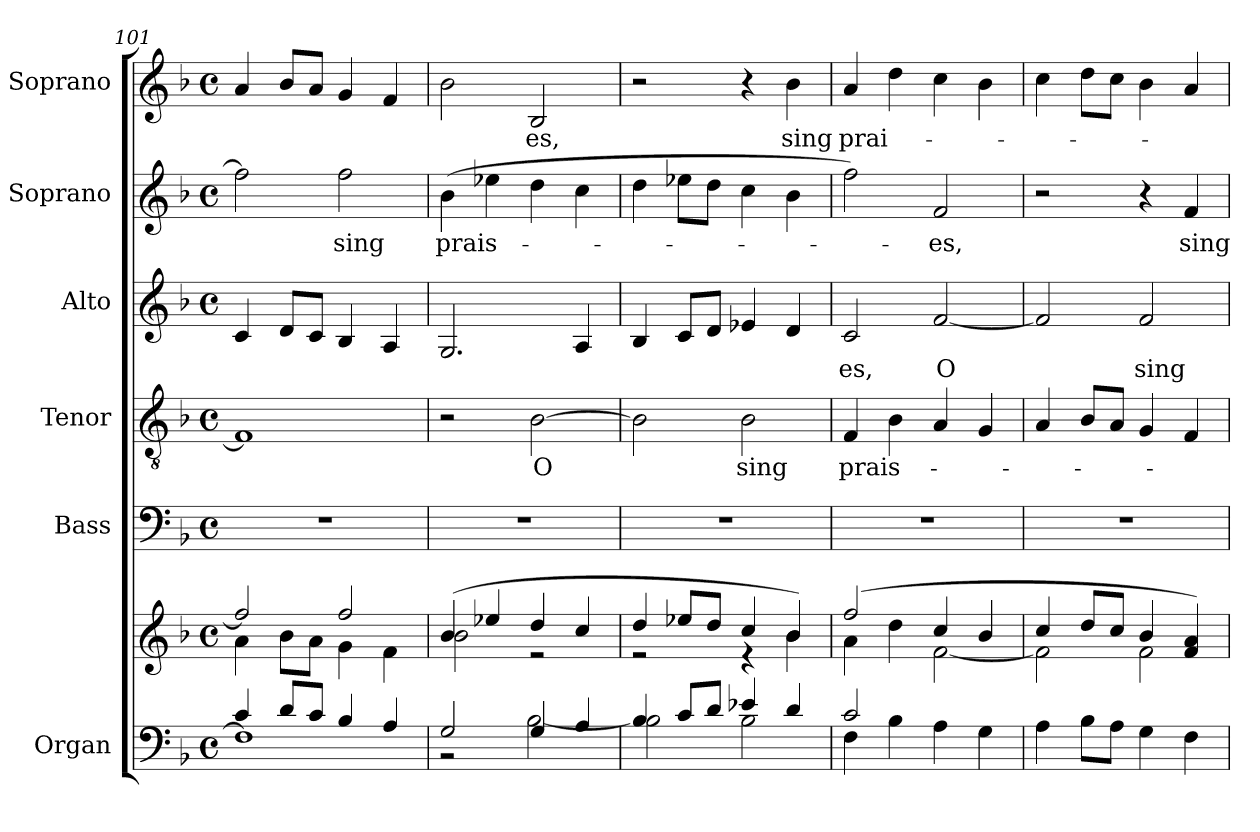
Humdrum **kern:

**kern	**kern	**kern	**kern	**text	**kern	**text	**kern	**text	**kern	**text
*part6	*part6	*part5	*part4	*part4	*part3	*part3	*part2	*part2	*part1	*part1
*staff7	*staff6	*staff5	*staff4	*staff4	*staff3	*staff3	*staff2	*staff2	*staff1	*staff1
*I"Organ	*	*I"Bass	*I"Tenor	*	*I"Alto	*	*I"Soprano	*	*I"Soprano	*
*I'Org.	*	*I'B.	*I'T.	*	*I'A.	*	*I'S.	*	*I'S.	*
*clefF4	*clefG2	*clefF4	*clefGv2	*	*clefG2	*	*clefG2	*	*clefG2	*
*	*	*	*ITrd7c12	*	*	*	*	*	*	*
*k[b-]	*k[b-]	*k[b-]	*k[b-]	*	*k[b-]	*	*k[b-]	*	*k[b-]	*
*F:	*F:	*F:	*F:	*	*F:	*	*F:	*	*F:	*
*M4/4	*M4/4	*M4/4	*M4/4	*	*M4/4	*	*M4/4	*	*M4/4	*
*met(c)	*met(c)	*met(c)	*met(c)	*	*met(c)	*	*met(c)	*	*met(c)	*
=101	=101	=101	=101	=101	=101	=101	=101	=101	=101	=101
*^	*^	*	*	*	*	*	*	*	*	*
4ci/	1Fi]	2ffi/]	4ai\	1r	1FFi]	.	4ci/	.	2ffi\]	.	4ai/	.
8di/L	.	.	8b-i\L	.	.	.	8di/L	.	.	.	8b-i/L	.
8ci/J	.	.	8ai\J	.	.	.	8ci/J	.	.	.	8ai/J	.
!	!	!	!	!	!	!	!	!	!	!LO:LY:b:color=#000000	!	!
4B-i/	.	2ffi/	4gi\	.	.	.	4B-i/	.	2ffi\	sing	4gi/	.
4Ai/	.	.	4fi\	.	.	.	4Ai/	.	.	.	4fi/	.
=102	=102	=102	=102	=102	=102	=102	=102	=102	=102	=102	=102	=102
!	!	!	!	!	!	!	!	!	!	!LO:LY:b:color=#000000	!	!
2Gi/	2r	(4b-i/	2b-i\	1r	2r	.	2.Gi/	.	(4b-i\	prais-	2b-i\	.
.	.	4ee-Xi/	.	.	.	.	.	.	4ee-Xi\	.	.	.
!	!	!	!	!	!	!LO:LY:b:color=#000000	!	!	!	!	!	!
!	!	!	!	!	!	!	!	!	!	!	!	!LO:LY:b:color=#000000
4Gi/	[<2B-i\	4ddi/	2r	.	[>2BB-i\	O	.	.	4ddi\	.	2B-i/	-es,
4Ai/	.	4cci/	.	.	.	.	4Ai/	.	4cci\	.	.	.
=103	=103	=103	=103	=103	=103	=103	=103	=103	=103	=103	=103	=103
4B-i/]	2B-i\	4ddi/	2r	1r	2BB-i\]	.	4B-i/	.	4ddi\	.	2r	.
8ci/L	.	8ee-Xi/L	.	.	.	.	8ci/L	.	8ee-Xi\L	.	.	.
8di/J	.	8ddi/J	.	.	.	.	8di/J	.	8ddi\J	.	.	.
!	!	!	!	!	!	!LO:LY:b:color=#000000	!	!	!	!	!	!
4e-Xi/	2B-i\	4cci/	4r	.	2BB-i\	sing	4e-Xi/	.	4cci\	.	4r	.
!	!	!	!	!	!	!	!	!	!	!	!	!LO:LY:b:color=#000000
4di/	.	4b-i/)	4b-i\	.	.	.	4di/	.	4b-i\	.	4b-i\	sing
=104	=104	=104	=104	=104	=104	=104	=104	=104	=104	=104	=104	=104
!	!	!	!	!	!	!LO:LY:b:color=#000000	!	!	!	!	!	!
!	!	!	!	!	!	!	!	!LO:LY:b:color=#000000	!	!	!	!
!	!	!	!	!	!	!	!	!	!	!	!	!LO:LY:b:color=#000000
2ci/	4Fi\	(2ffi/	4ai\	1r	4FFi/	prais-	2ci/	-es,	2ffi\)	.	4ai/	prai-
.	4B-i\	.	4ddi\	.	4BB-i\	.	.	.	.	.	4ddi\	.
!	!	!	!	!	!	!	!	!LO:LY:b:color=#000000	!	!	!	!
!	!	!	!	!	!	!	!	!	!	!LO:LY:b:color=#000000	!	!
4Ai\	2ryy	4cci/	[<2fi\	.	4AAi/	.	[<2fi/	O	2fi/	-es,	4cci\	.
4Gi\	.	4b-i/	.	.	4GGi/	.	.	.	.	.	4b-i\	.
*v	*v	*	*	*	*	*	*	*	*	*	*	*
=105	=105	=105	=105	=105	=105	=105	=105	=105	=105	=105	=105
4Ai\	4cci/	2fi\]	1r	4AAi/	.	2fi/]	.	2r	.	4cci\	.
8B-i\L	8ddi/L	.	.	8BB-i/L	.	.	.	.	.	8ddi\L	.
8Ai\J	8cci/J	.	.	8AAi/J	.	.	.	.	.	8cci\J	.
!	!	!	!	!	!	!	!LO:LY:b:color=#000000	!	!	!	!
4Gi\	4b-i/	2fi\	.	4GGi/	.	2fi/	sing	4r	.	4b-i\	.
!	!	!	!	!	!	!	!	!	!LO:LY:b:color=#000000	!	!
4Fi\	4fi/ 4ai)	.	.	4FFi/	.	.	.	4fi/	sing	4ai/	.
*	*v	*v	*	*	*	*	*	*	*	*	*
=	=	=	=	=	=	=	=	=	=	=
*-	*-	*-	*-	*-	*-	*-	*-	*-	*-	*-
